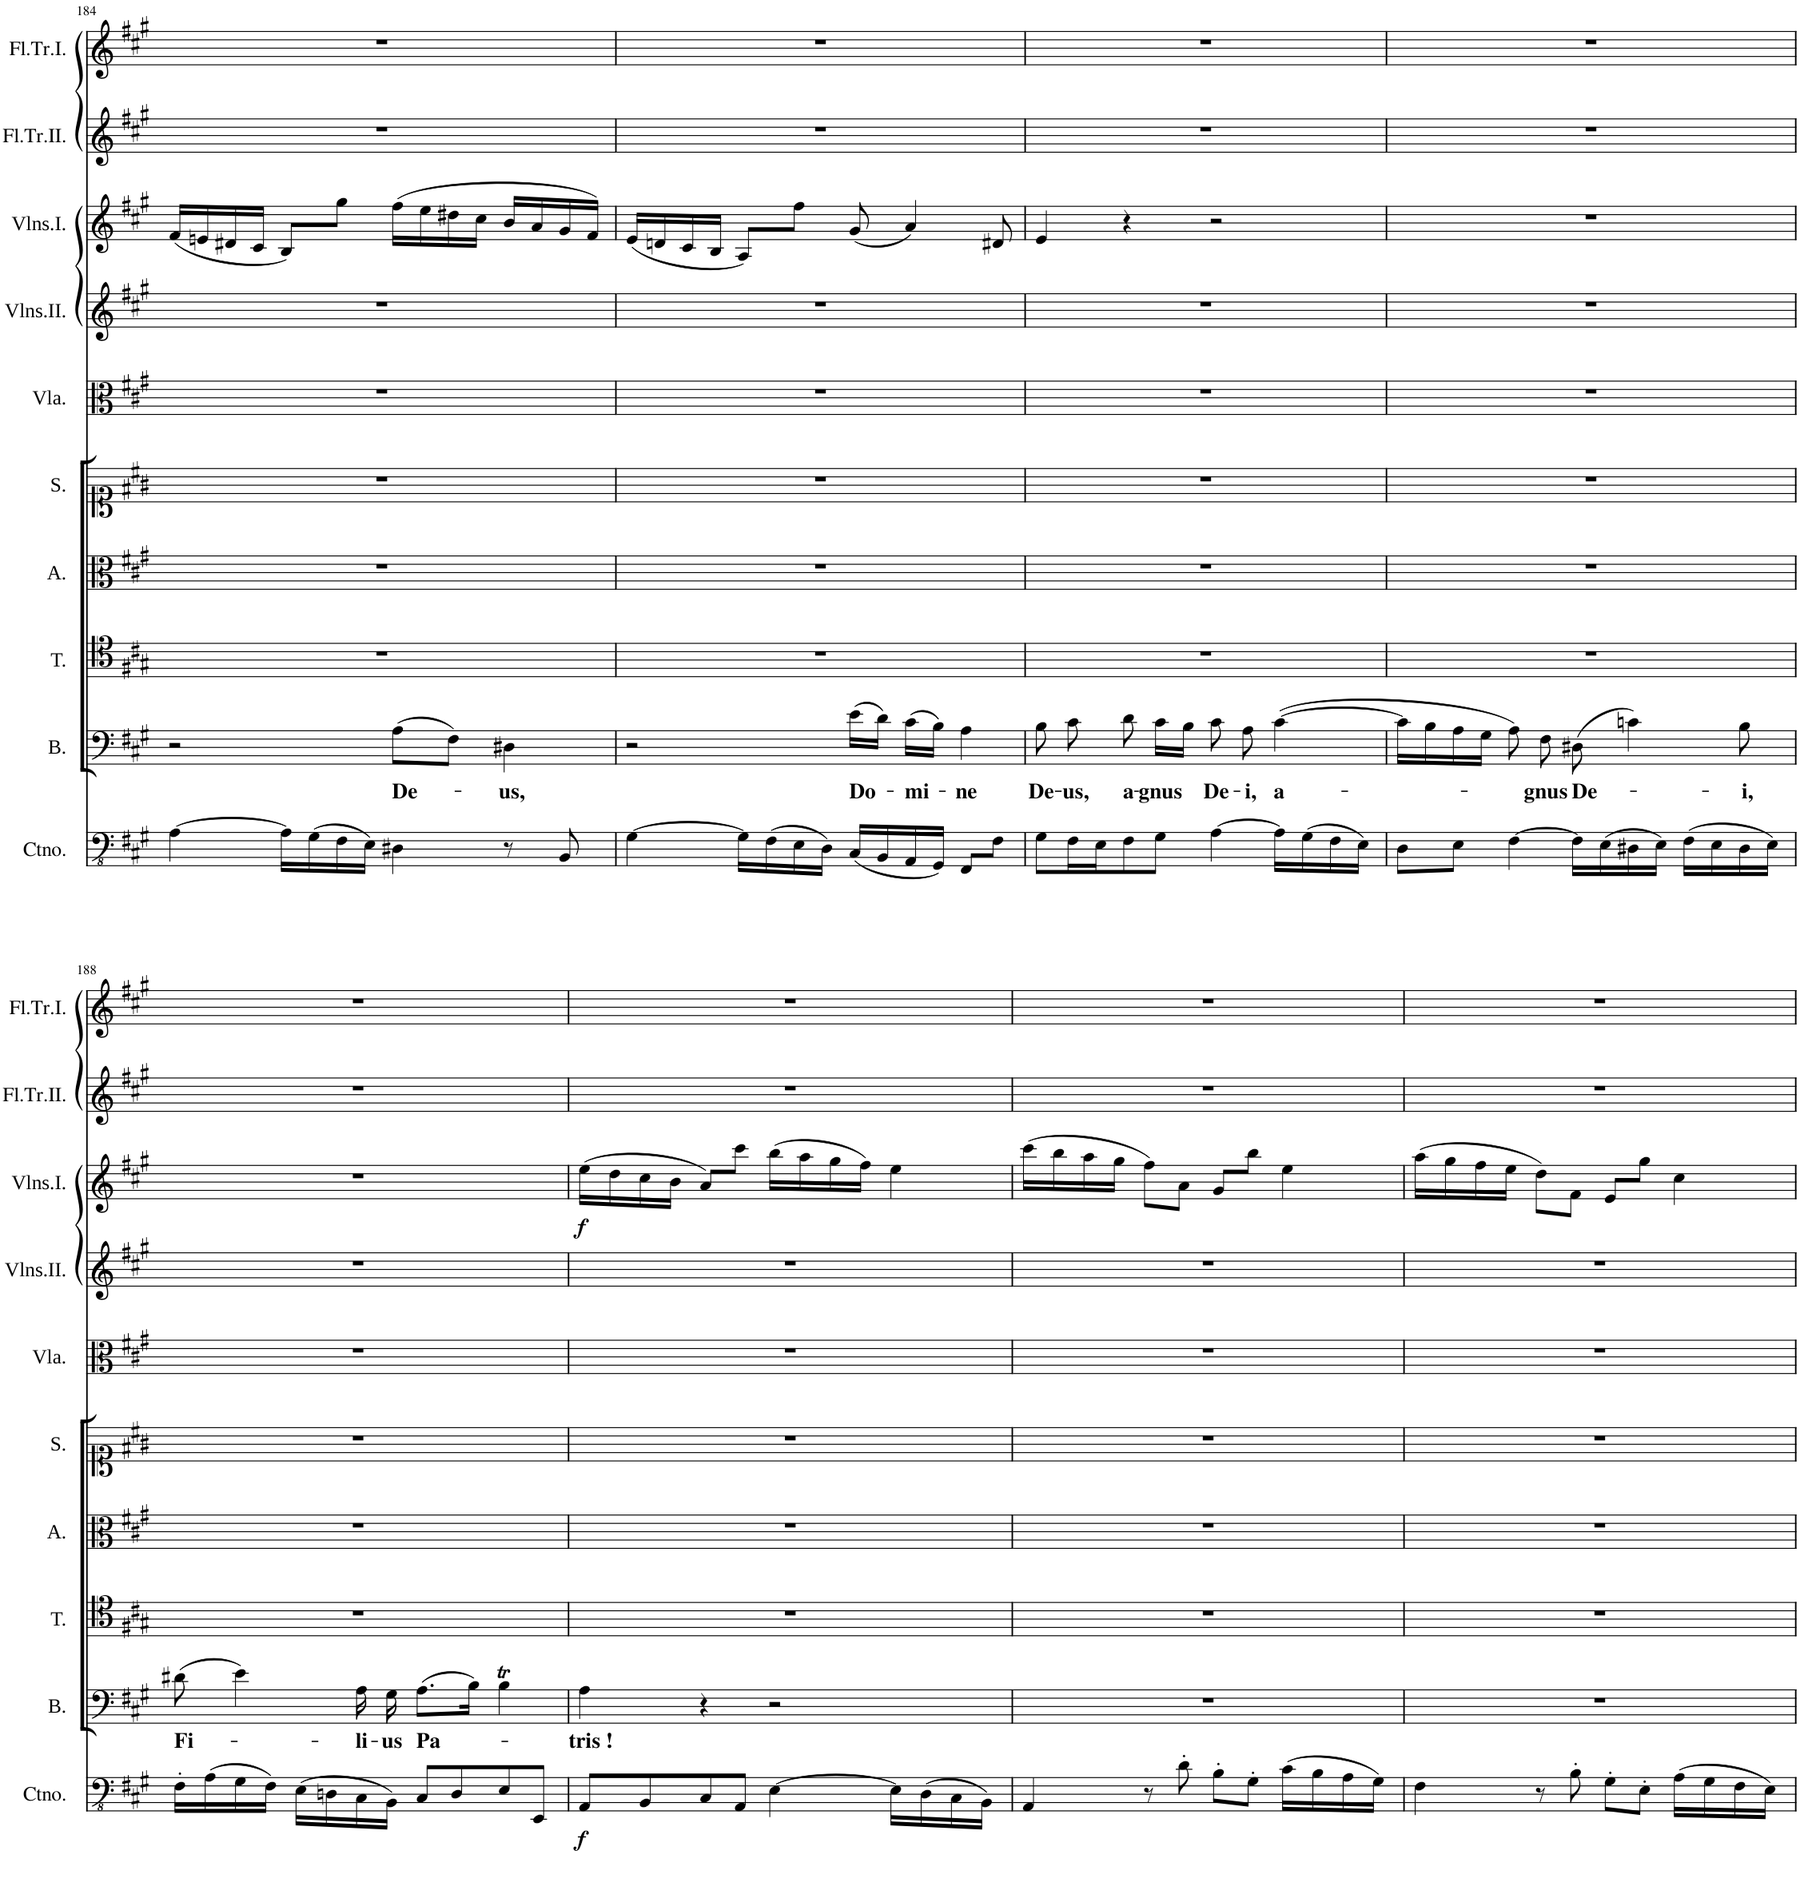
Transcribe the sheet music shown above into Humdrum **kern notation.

**kern	**dynam	**kern	**text	**kern	**kern	**kern	**kern	**kern	**kern	**dynam	**kern	**kern
*part10	*part10	*part9	*part9	*part8	*part7	*part6	*part5	*part4	*part3	*part3	*part2	*part1
*staff10	*staff10	*staff9	*staff9	*staff8	*staff7	*staff6	*staff5	*staff4	*staff3	*staff3	*staff2	*staff1
*I"Continuo.	*	*I"Basso.	*	*I"Tenore.	*I"Alto.	*I"Soprano.	*I"Viola	*I"Violino II.	*I"Violino I.	*	*I"Flauto Traverso II.	*I"Flauto Traverso I.
*I'Ctno.	*	*I'B.	*	*I'T.	*I'A.	*I'S.	*I'Vla.	*	*	*	*I'Fl.Tr.II.	*I'Fl.Tr.I.
!!LO:PB:g=z
*clefFv4	*	*clefF4	*	*clefC4	*clefC3	*clefC1	*clefC3	*clefG2	*clefG2	*	*clefG2	*clefG2
*k[f#c#g#]	*	*k[f#c#g#]	*	*k[f#c#g#]	*k[f#c#g#]	*k[f#c#g#]	*k[f#c#g#]	*k[f#c#g#]	*k[f#c#g#]	*	*k[f#c#g#]	*k[f#c#g#]
*M4/4	*	*M4/4	*	*M4/4	*M4/4	*M4/4	*M4/4	*M4/4	*M4/4	*	*M4/4	*M4/4
*met(c)	*	*met(c)	*	*met(c)	*met(c)	*met(c)	*met(c)	*met(c)	*met(c)	*	*met(c)	*met(c)
=184	=184	=184	=184	=184	=184	=184	=184	=184	=184	=184	=184	=184
[4AA\	.	2r	.	1r	1r	1r	1r	1r	(16f#/LL	.	1r	1r
.	.	.	.	.	.	.	.	.	16en/	.	.	.
.	.	.	.	.	.	.	.	.	16d#X/	.	.	.
.	.	.	.	.	.	.	.	.	16c#/JJ	.	.	.
16AA\LL]	.	.	.	.	.	.	.	.	8B/L)	.	.	.
(16GG#\	.	.	.	.	.	.	.	.	.	.	.	.
16FF#\	.	.	.	.	.	.	.	.	8gg#\J	.	.	.
16EE\JJ)	.	.	.	.	.	.	.	.	.	.	.	.
!	!	!	!LO:LY:b	!	!	!	!	!	!	!	!	!
4DD#X\	.	(8A\L	De-	.	.	.	.	.	(16ff#\LL	.	.	.
.	.	.	.	.	.	.	.	.	16ee\	.	.	.
.	.	8F#\J)	.	.	.	.	.	.	16dd#X\	.	.	.
.	.	.	.	.	.	.	.	.	16cc#\JJ	.	.	.
!	!	!	!LO:LY:b	!	!	!	!	!	!	!	!	!
8r	.	4D#X\	-us,	.	.	.	.	.	16b/LL	.	.	.
.	.	.	.	.	.	.	.	.	16a/	.	.	.
8BBB/	.	.	.	.	.	.	.	.	16g#/	.	.	.
.	.	.	.	.	.	.	.	.	16f#/JJ)	.	.	.
=185	=185	=185	=185	=185	=185	=185	=185	=185	=185	=185	=185	=185
[4GG#\	.	2r	.	1r	1r	1r	1r	1r	(16e/LL	.	1r	1r
.	.	.	.	.	.	.	.	.	16dn/	.	.	.
.	.	.	.	.	.	.	.	.	16c#/	.	.	.
.	.	.	.	.	.	.	.	.	16B/JJ	.	.	.
16GG#\LL]	.	.	.	.	.	.	.	.	8A/L)	.	.	.
(16FF#\	.	.	.	.	.	.	.	.	.	.	.	.
16EE\	.	.	.	.	.	.	.	.	8ff#\J	.	.	.
16DD\JJ)	.	.	.	.	.	.	.	.	.	.	.	.
!	!	!	!LO:LY:b	!	!	!	!	!	!	!	!	!
(16CC#/LL	.	(16e\LL	Do-	.	.	.	.	.	(8g#/	.	.	.
16BBB/	.	16d\JJ)	.	.	.	.	.	.	.	.	.	.
!	!	!	!LO:LY:b	!	!	!	!	!	!	!	!	!
16AAA/	.	(16c#\LL	-mi-	.	.	.	.	.	4a/)	.	.	.
16GGG#/JJ)	.	16B\JJ)	.	.	.	.	.	.	.	.	.	.
!	!	!	!LO:LY:b	!	!	!	!	!	!	!	!	!
8FFF#/L	.	4A\	-ne	.	.	.	.	.	.	.	.	.
8FF#\J	.	.	.	.	.	.	.	.	8d#X/	.	.	.
=186	=186	=186	=186	=186	=186	=186	=186	=186	=186	=186	=186	=186
!	!	!	!LO:LY:b	!	!	!	!	!	!	!	!	!
8GG#\L	.	8B\	De-	1r	1r	1r	1r	1r	4e/	.	1r	1r
!	!	!	!LO:LY:b	!	!	!	!	!	!	!	!	!
16FF#\L	.	8c#\	-us,	.	.	.	.	.	.	.	.	.
16EE\J	.	.	.	.	.	.	.	.	.	.	.	.
!	!	!	!LO:LY:b	!	!	!	!	!	!	!	!	!
8FF#\	.	8d\	a-	.	.	.	.	.	4r	.	.	.
!	!	!	!LO:LY:b	!	!	!	!	!	!	!	!	!
8GG#\J	.	16c#\LL	-gnus	.	.	.	.	.	.	.	.	.
.	.	16B\JJ	.	.	.	.	.	.	.	.	.	.
!	!	!	!LO:LY:b	!	!	!	!	!	!	!	!	!
[4AA\	.	8c#\	De-	.	.	.	.	.	2r	.	.	.
!	!	!	!LO:LY:b	!	!	!	!	!	!	!	!	!
.	.	8A\	-i,	.	.	.	.	.	.	.	.	.
!	!	!	!LO:LY:b	!	!	!	!	!	!	!	!	!
16AA\LL]	.	([4c#\	a-	.	.	.	.	.	.	.	.	.
(16GG#\	.	.	.	.	.	.	.	.	.	.	.	.
16FF#\	.	.	.	.	.	.	.	.	.	.	.	.
16EE\JJ)	.	.	.	.	.	.	.	.	.	.	.	.
=187	=187	=187	=187	=187	=187	=187	=187	=187	=187	=187	=187	=187
8DD\L	.	16c#\LL]	.	1r	1r	1r	1r	1r	1r	.	1r	1r
.	.	16B\	.	.	.	.	.	.	.	.	.	.
8EE\J	.	16A\	.	.	.	.	.	.	.	.	.	.
.	.	16G#\JJ	.	.	.	.	.	.	.	.	.	.
[4FF#\	.	8A\)	.	.	.	.	.	.	.	.	.	.
!	!	!	!LO:LY:b	!	!	!	!	!	!	!	!	!
.	.	8F#\	-gnus	.	.	.	.	.	.	.	.	.
!	!	!	!LO:LY:b	!	!	!	!	!	!	!	!	!
16FF#\LL]	.	(8D#X\	De-	.	.	.	.	.	.	.	.	.
(16EE\	.	.	.	.	.	.	.	.	.	.	.	.
16DD#X\	.	4cn\)	.	.	.	.	.	.	.	.	.	.
16EE\JJ)	.	.	.	.	.	.	.	.	.	.	.	.
(16FF#\LL	.	.	.	.	.	.	.	.	.	.	.	.
16EE\	.	.	.	.	.	.	.	.	.	.	.	.
!	!	!	!LO:LY:b	!	!	!	!	!	!	!	!	!
16DD#\	.	8B\	-i,	.	.	.	.	.	.	.	.	.
16EE\JJ)	.	.	.	.	.	.	.	.	.	.	.	.
!!LO:LB:g=z
=188	=188	=188	=188	=188	=188	=188	=188	=188	=188	=188	=188	=188
!	!	!	!LO:LY:b	!	!	!	!	!	!	!	!	!
16FF#'\LL	.	(8d#X\	Fi-	1r	1r	1r	1r	1r	1r	.	1r	1r
(16AA\	.	.	.	.	.	.	.	.	.	.	.	.
16GG#\	.	4e\)	.	.	.	.	.	.	.	.	.	.
16FF#\JJ)	.	.	.	.	.	.	.	.	.	.	.	.
(16EE\LL	.	.	.	.	.	.	.	.	.	.	.	.
16DDn\	.	.	.	.	.	.	.	.	.	.	.	.
!	!	!	!LO:LY:b	!	!	!	!	!	!	!	!	!
16CC#\	.	16A\	-li-	.	.	.	.	.	.	.	.	.
!	!	!	!LO:LY:b	!	!	!	!	!	!	!	!	!
16BBB\JJ)	.	16G#\	-us	.	.	.	.	.	.	.	.	.
!	!	!	!LO:LY:b	!	!	!	!	!	!	!	!	!
8CC#/L	.	(8.A\L	Pa-	.	.	.	.	.	.	.	.	.
8DD/	.	.	.	.	.	.	.	.	.	.	.	.
.	.	16B\Jk)	.	.	.	.	.	.	.	.	.	.
8EE/	.	4BT\	.	.	.	.	.	.	.	.	.	.
8EEE/J	.	.	.	.	.	.	.	.	.	.	.	.
=189	=189	=189	=189	=189	=189	=189	=189	=189	=189	=189	=189	=189
!	!LO:DY:b	!	!LO:LY:b	!	!	!	!	!	!	!LO:DY:b	!	!
8AAA/L	f	4A\	-tris !	1r	1r	1r	1r	1r	(16ee\LL	f	1r	1r
.	.	.	.	.	.	.	.	.	16dd\	.	.	.
8BBB/	.	.	.	.	.	.	.	.	16cc#\	.	.	.
.	.	.	.	.	.	.	.	.	16b\JJ	.	.	.
8CC#/	.	4r	.	.	.	.	.	.	8a/L)	.	.	.
8AAA/J	.	.	.	.	.	.	.	.	8ccc#\J	.	.	.
[4EE\	.	2r	.	.	.	.	.	.	(16bb\LL	.	.	.
.	.	.	.	.	.	.	.	.	16aa\	.	.	.
.	.	.	.	.	.	.	.	.	16gg#\	.	.	.
.	.	.	.	.	.	.	.	.	16ff#\JJ)	.	.	.
16EE\LL]	.	.	.	.	.	.	.	.	4ee\	.	.	.
(16DD\	.	.	.	.	.	.	.	.	.	.	.	.
16CC#\	.	.	.	.	.	.	.	.	.	.	.	.
16BBB\JJ)	.	.	.	.	.	.	.	.	.	.	.	.
=190	=190	=190	=190	=190	=190	=190	=190	=190	=190	=190	=190	=190
4AAA/	.	1r	.	1r	1r	1r	1r	1r	(16ccc#\LL	.	1r	1r
.	.	.	.	.	.	.	.	.	16bb\	.	.	.
.	.	.	.	.	.	.	.	.	16aa\	.	.	.
.	.	.	.	.	.	.	.	.	16gg#\JJ	.	.	.
8r	.	.	.	.	.	.	.	.	8ff#\L)	.	.	.
8D'\	.	.	.	.	.	.	.	.	8a\J	.	.	.
8BB'\L	.	.	.	.	.	.	.	.	8g#/L	.	.	.
8GG#'\J	.	.	.	.	.	.	.	.	8bb\J	.	.	.
(16C#\LL	.	.	.	.	.	.	.	.	4ee\	.	.	.
16BB\	.	.	.	.	.	.	.	.	.	.	.	.
16AA\	.	.	.	.	.	.	.	.	.	.	.	.
16GG#\JJ)	.	.	.	.	.	.	.	.	.	.	.	.
=191	=191	=191	=191	=191	=191	=191	=191	=191	=191	=191	=191	=191
4FF#\	.	1r	.	1r	1r	1r	1r	1r	(16aa\LL	.	1r	1r
.	.	.	.	.	.	.	.	.	16gg#\	.	.	.
.	.	.	.	.	.	.	.	.	16ff#\	.	.	.
.	.	.	.	.	.	.	.	.	16ee\JJ	.	.	.
8r	.	.	.	.	.	.	.	.	8dd\L)	.	.	.
8BB'\	.	.	.	.	.	.	.	.	8f#\J	.	.	.
8GG#'\L	.	.	.	.	.	.	.	.	8e/L	.	.	.
8EE'\J	.	.	.	.	.	.	.	.	8gg#\J	.	.	.
(16AA\LL	.	.	.	.	.	.	.	.	4cc#\	.	.	.
16GG#\	.	.	.	.	.	.	.	.	.	.	.	.
16FF#\	.	.	.	.	.	.	.	.	.	.	.	.
16EE\JJ)	.	.	.	.	.	.	.	.	.	.	.	.
=	=	=	=	=	=	=	=	=	=	=	=	=
*-	*-	*-	*-	*-	*-	*-	*-	*-	*-	*-	*-	*-
